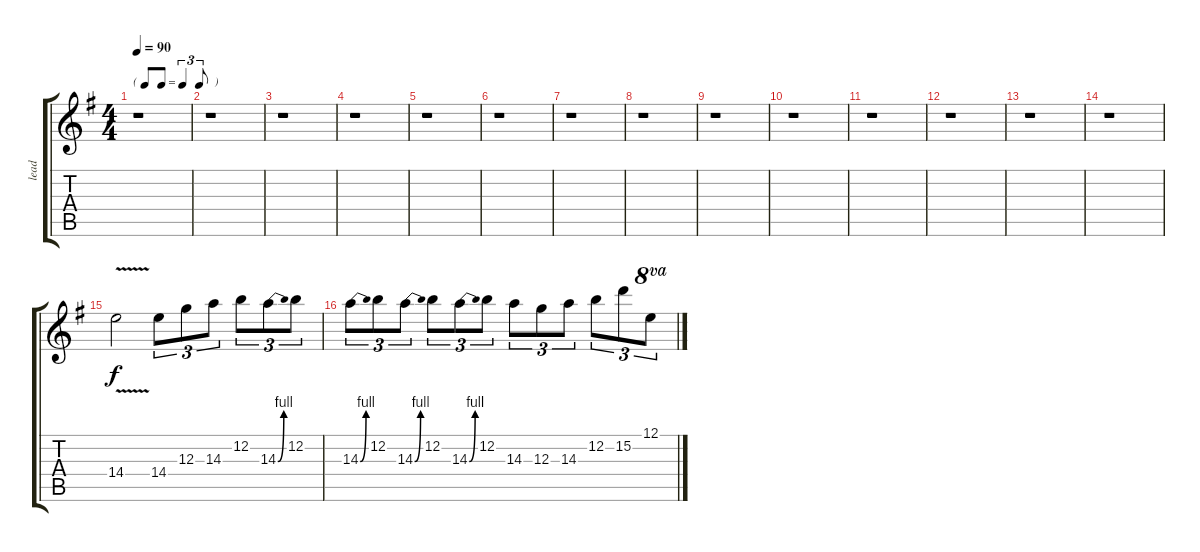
\track ("lead" "lead") {instrument electricguitarjazz}
\staff {score tabs}
\tuning (E4 B3 G3 D3 A2 E2) {hide}
\ts (4 4)
\tf triplet8th
\tempo 90
\clef g2
\ks g
r.1{dy f} |
r.1 |
r.1 |
r.1 |
r.1 |
r.1 |
r.1 |
r.1 |
r.1 |
r.1 |
r.1 |
r.1 |
r.1 |
r.1 |
14.4{v}.2 14.4.8{tu (3 2)} 12.3.8{tu (3 2)} 14.3.8{tu (3 2)} 12.2.8{tu (3 2)} 14.3{be (bend 0 0 60 4)}.8{tu (3 2)} 12.2.8{tu (3 2)} |
14.3{be (bend 0 0 60 4)}.8{tu (3 2)} 12.2.8{tu (3 2)} 14.3{be (bend 0 0 60 4)}.8{tu (3 2)} 12.2.8{tu (3 2)} 14.3{be (bend 0 0 60 4)}.8{tu (3 2)} 12.2.8{tu (3 2)} 14.3.8{tu (3 2)} 12.3.8{tu (3 2)} 14.3.8{tu (3 2)} 12.2.8{tu (3 2)} 15.2.8{tu (3 2)} 12.1{h}.8{tu (3 2) ot 8va}
